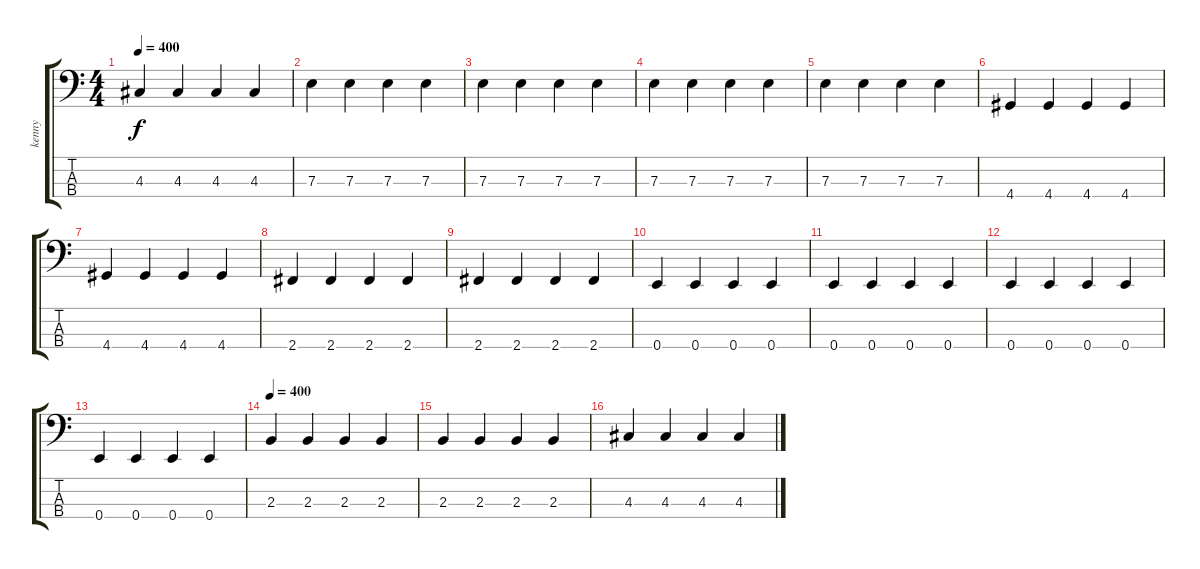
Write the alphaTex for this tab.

\track ("kenny" "kenny") {instrument electricbasspick}
\staff {score tabs}
\tuning (G2 D2 A1 E1) {hide}
\ts (4 4)
\tempo 400
\clef f4
\ks c
4.3.4{dy f} 4.3.4 4.3.4 4.3.4 |
7.3.4 7.3.4 7.3.4 7.3.4 |
7.3.4 7.3.4 7.3.4 7.3.4 |
7.3.4 7.3.4 7.3.4 7.3.4 |
7.3.4 7.3.4 7.3.4 7.3.4 |
4.4.4 4.4.4 4.4.4 4.4.4 |
4.4.4 4.4.4 4.4.4 4.4.4 |
2.4.4 2.4.4 2.4.4 2.4.4 |
2.4.4 2.4.4 2.4.4 2.4.4 |
0.4.4 0.4.4 0.4.4 0.4.4 |
0.4.4 0.4.4 0.4.4 0.4.4 |
0.4.4 0.4.4 0.4.4 0.4.4 |
0.4.4 0.4.4 0.4.4 0.4.4 |
\tempo 400
2.3.4 2.3.4 2.3.4 2.3.4 |
2.3.4 2.3.4 2.3.4 2.3.4 |
4.3.4 4.3.4 4.3.4 4.3.4
